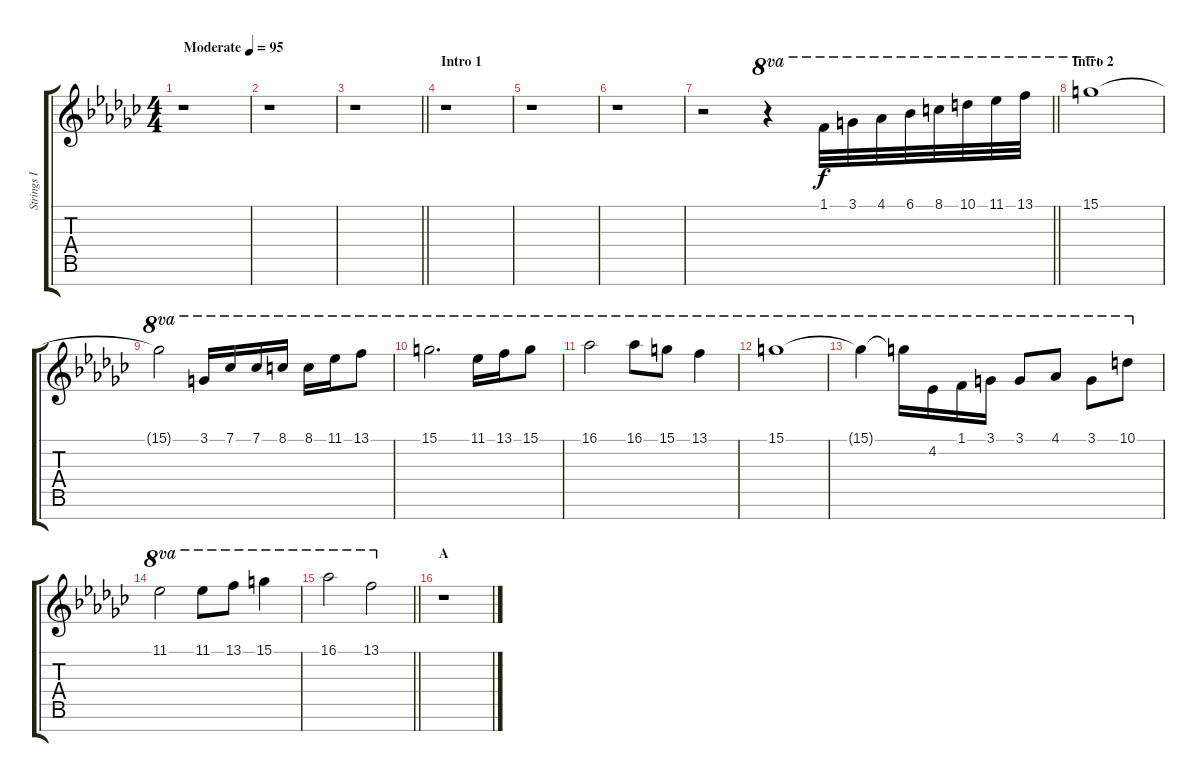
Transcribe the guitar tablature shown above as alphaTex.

\track ("Strings I" "Strings I") {instrument stringensemble1}
\staff {score tabs}
\tuning (E5 B4 G4 D4 A3 E3 B2) {hide}
\ts (4 4)
\tempo (95 "Moderate")
\clef g2
\ks gb
r.1{dy f instrument stringensemble1} |
r.1 |
\barLineRight lightlight
r.1 |
\section ("" "Intro 1")
r.1 |
r.1 |
r.1 |
\barLineRight lightlight
r.2 r.4{ot 8va} 1.1.32{ot 8va} 3.1.32{ot 8va} 4.1.32{ot 8va} 6.1.32{ot 8va} 8.1.32{ot 8va} 10.1.32{ot 8va} 11.1.32{ot 8va} 13.1.32{ot 8va} |
\section ("" "Intro 2")
15.1.1{ot 8va} |
15.1{t}.2{ot 8va} 3.1.16{ot 8va} 7.1.16{ot 8va} 7.1.16{ot 8va} 8.1.16{ot 8va} 8.1.16{ot 8va} 11.1.16{ot 8va} 13.1.8{ot 8va} |
15.1.2{d ot 8va} 11.1.16{ot 8va} 13.1.16{ot 8va} 15.1.8{ot 8va} |
16.1.2{ot 8va} 16.1.8{ot 8va} 15.1.8{ot 8va} 13.1.4{ot 8va} |
15.1.1{ot 8va} |
15.1{t}.4{ot 8va} 15.1{t}.16{ot 8va} 4.2.16{ot 8va} 1.1.16{ot 8va} 3.1.16{ot 8va} 3.1.8{ot 8va} 4.1.8{ot 8va} 3.1.8{ot 8va} 10.1.8{ot 8va} |
11.1.2{ot 8va} 11.1.8{ot 8va} 13.1.8{ot 8va} 15.1.4{ot 8va} |
\barLineRight lightlight
16.1.2{ot 8va} 13.1.2{ot 8va} |
\section ("" "A")
r.1
